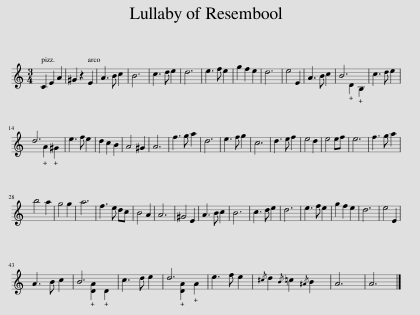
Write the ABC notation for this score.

X:1
%%score ( 1 2 )
L:1/8
M:3/4
I:linebreak $
K:C
V:1 treble
V:2 treble
V:1
 C2 E2 A2 | ^G2 z2 E2 | A3 B c2 | B6 | c3 d e2 | %5
 d6 | e3 f e2 | g2 f2 e2 | d6 | e4 E2 | %10
 A3 B c2 | B6 | c3 d e2 |$ d6 | e3 f e2 | %15
 d2 c2 B2 | A4 ^G2 | A6 | f3 g a2 | d6 | %20
 e3 f g2 | c6 | d3 e f2 | e4 d2 | e4 ef | %25
 e6 | f3 g a2 |$ b4 a2 | g4 g2 | a6 | %30
 f3 e dc | B4 A2 | A6 | ^G4 E2 | A3 B c2 | %35
 B6 | c3 d e2 | d6 | e3 f e2 | g2 f2 e2 | %40
 d6 | e4 E2 |$ A3 B c2 | B6 | c3 d e2 | %45
 d6 | e3 f e2 |{/^c} d2{/B} =c2{/^A} B2 | A6 | A6 |] %50
V:2
 x6 | x6 | x6 | x6 | x6 | %5
 x6 | x6 | x6 | x6 | x6 | %10
 x6 | x2 D2 B,2 | x6 |$ x2 A2 ^G2 | x6 | %15
 x6 | x6 | x6 | x6 | x6 | %20
 x6 | x6 | x6 | x6 | x6 | %25
 x6 | x6 |$ x6 | x6 | x6 | %30
 x6 | x6 | x6 | x6 | x6 | %35
 x6 | x6 | x6 | x6 | x6 | %40
 x6 | x6 |$ x6 | x2 [DA]2 D2 | x6 | %45
 x2 [DA]2 A2 | x6 | x6 | x6 | x6 |] %50
